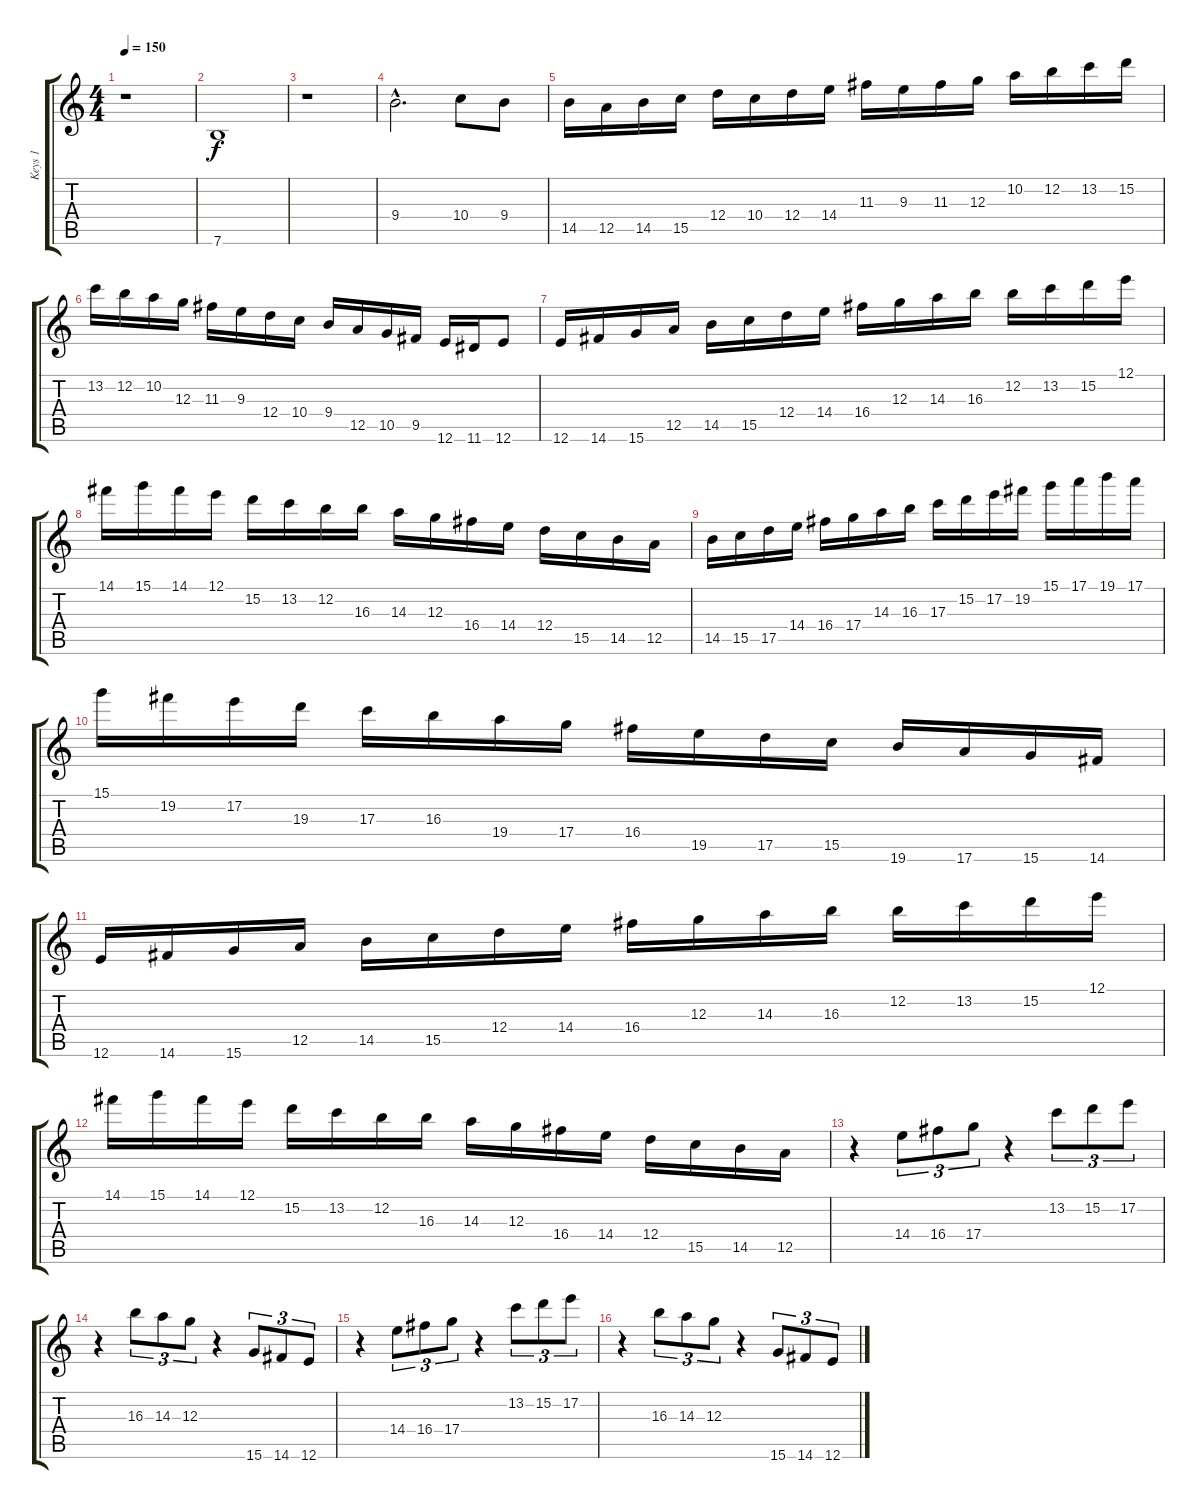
\track ("Keys 1" "Keys 1") {instrument synthbass1}
\staff {score tabs}
\tuning (E4 B3 G3 D3 A2 E2) {hide}
\ts (4 4)
\tempo 150
\clef g2
\ks c
r.1{dy f} |
7.6.1 |
r.1 |
9.4{hac}.2{d} 10.4.8 9.4.8 |
14.5.16 12.5.16 14.5.16 15.5.16 12.4.16 10.4.16 12.4.16 14.4.16 11.3.16 9.3.16 11.3.16 12.3.16 10.2.16 12.2.16 13.2.16 15.2.16 |
13.2.16 12.2.16 10.2.16 12.3.16 11.3.16 9.3.16 12.4.16 10.4.16 9.4.16 12.5.16 10.5.16 9.5.16 12.6.16 11.6.16 12.6.8 |
12.6.16 14.6.16 15.6.16 12.5.16 14.5.16 15.5.16 12.4.16 14.4.16 16.4.16 12.3.16 14.3.16 16.3.16 12.2.16 13.2.16 15.2.16 12.1.16 |
14.1.16 15.1.16 14.1.16 12.1.16 15.2.16 13.2.16 12.2.16 16.3.16 14.3.16 12.3.16 16.4.16 14.4.16 12.4.16 15.5.16 14.5.16 12.5.16 |
14.5.16 15.5.16 17.5.16 14.4.16 16.4.16 17.4.16 14.3.16 16.3.16 17.3.16 15.2.16 17.2.16 19.2.16 15.1.16 17.1.16 19.1.16 17.1.16 |
15.1.16 19.2.16 17.2.16 19.3.16 17.3.16 16.3.16 19.4.16 17.4.16 16.4.16 19.5.16 17.5.16 15.5.16 19.6.16 17.6.16 15.6.16 14.6.16 |
12.6.16 14.6.16 15.6.16 12.5.16 14.5.16 15.5.16 12.4.16 14.4.16 16.4.16 12.3.16 14.3.16 16.3.16 12.2.16 13.2.16 15.2.16 12.1.16 |
14.1.16 15.1.16 14.1.16 12.1.16 15.2.16 13.2.16 12.2.16 16.3.16 14.3.16 12.3.16 16.4.16 14.4.16 12.4.16 15.5.16 14.5.16 12.5.16 |
r.4 14.4.8{tu (3 2)} 16.4.8{tu (3 2)} 17.4.8{tu (3 2)} r.4 13.2.8{tu (3 2)} 15.2.8{tu (3 2)} 17.2.8{tu (3 2)} |
r.4 16.3.8{tu (3 2)} 14.3.8{tu (3 2)} 12.3.8{tu (3 2)} r.4 15.6.8{tu (3 2)} 14.6.8{tu (3 2)} 12.6.8{tu (3 2)} |
r.4 14.4.8{tu (3 2)} 16.4.8{tu (3 2)} 17.4.8{tu (3 2)} r.4 13.2.8{tu (3 2)} 15.2.8{tu (3 2)} 17.2.8{tu (3 2)} |
r.4 16.3.8{tu (3 2)} 14.3.8{tu (3 2)} 12.3.8{tu (3 2)} r.4 15.6.8{tu (3 2)} 14.6.8{tu (3 2)} 12.6.8{tu (3 2)}
